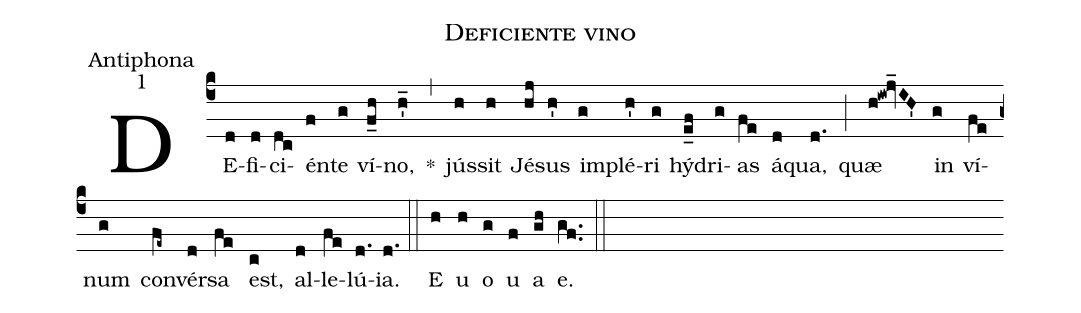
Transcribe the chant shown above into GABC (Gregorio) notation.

name:Deficiente vino;
office-part:Antiphona;
mode:1;
%%
(c4) DE(d)fi(d)ci(dc)én(f)te(g) ví(f_h)no,(h'_) *(,) jús(h)sit(h) Jé(hj)sus(h') im(g)plé(h')ri(g) hý(e_f)dri(g)as(fe) á(d)qua,(d.) (;) quæ(h!iw!jv_IH') in(g) ví(fe)num(g) con(fe~)vér(d)sa(fe) est,(c) al(d)le(fe)lú(d.)ia.(d.) (::) <eu> E(h) u(h) o(g) u(f) a(gh) e.</eu>(gf..) (::)
